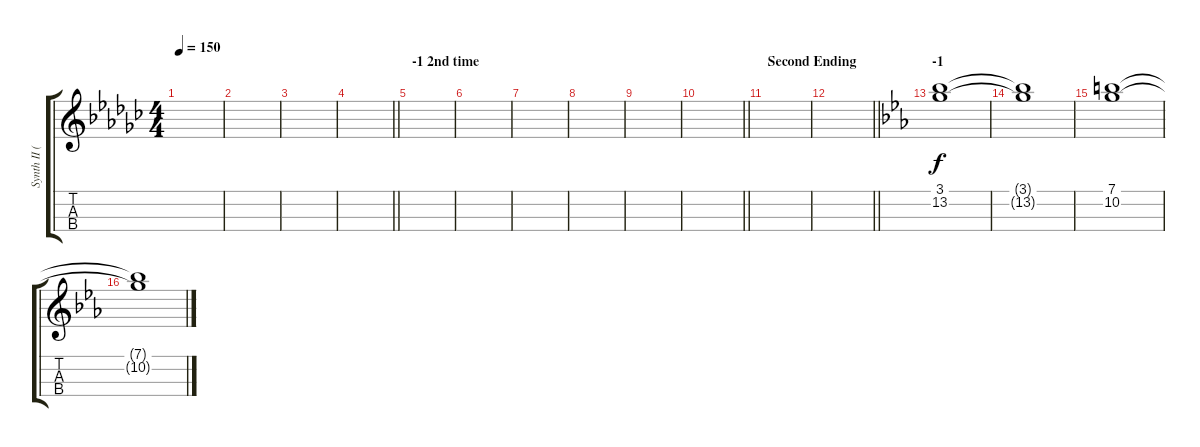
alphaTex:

\track ("Synth II (Strings)" "Synth II (") {instrument synthstrings1}
\staff {score tabs}
\tuning (E5 A4 D4 G3) {hide}
\ts (4 4)
\tempo 150
\clef g2
\ks ebminor
|
|
|
\barLineRight lightlight
|
\section ("" "-1 2nd time")
|
|
|
|
|
\barLineRight lightlight
|
\section ("" "Second Ending")
|
\barLineRight lightlight
|
\section ("" "-1")
\ks eb
(3.1 13.2).1 |
(3.1{t} 13.2{t}).1 |
(7.1 10.2).1 |
(7.1{t} 10.2{t}).1
